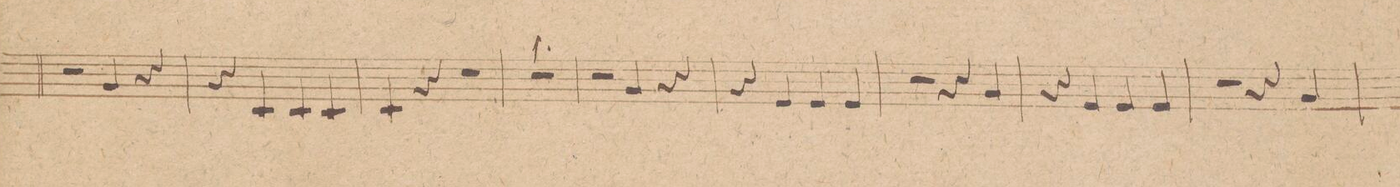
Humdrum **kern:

**kern
*I"Clarino 2do in. C.
*clefG2
*k[]
*met(c|)
*M2/2
2r
4g/
4r
=79
4r
4c/
4c/
4c/
=80
4c/
4r
2r
=81
1r
=82
2r
4g/
4r
=83
4r
4e/
4e/
4e/
=84
2r
4r
4g/
=85
4r
4e/
4e/
4e/
=86
2r
4r
4g/
=87
*-
